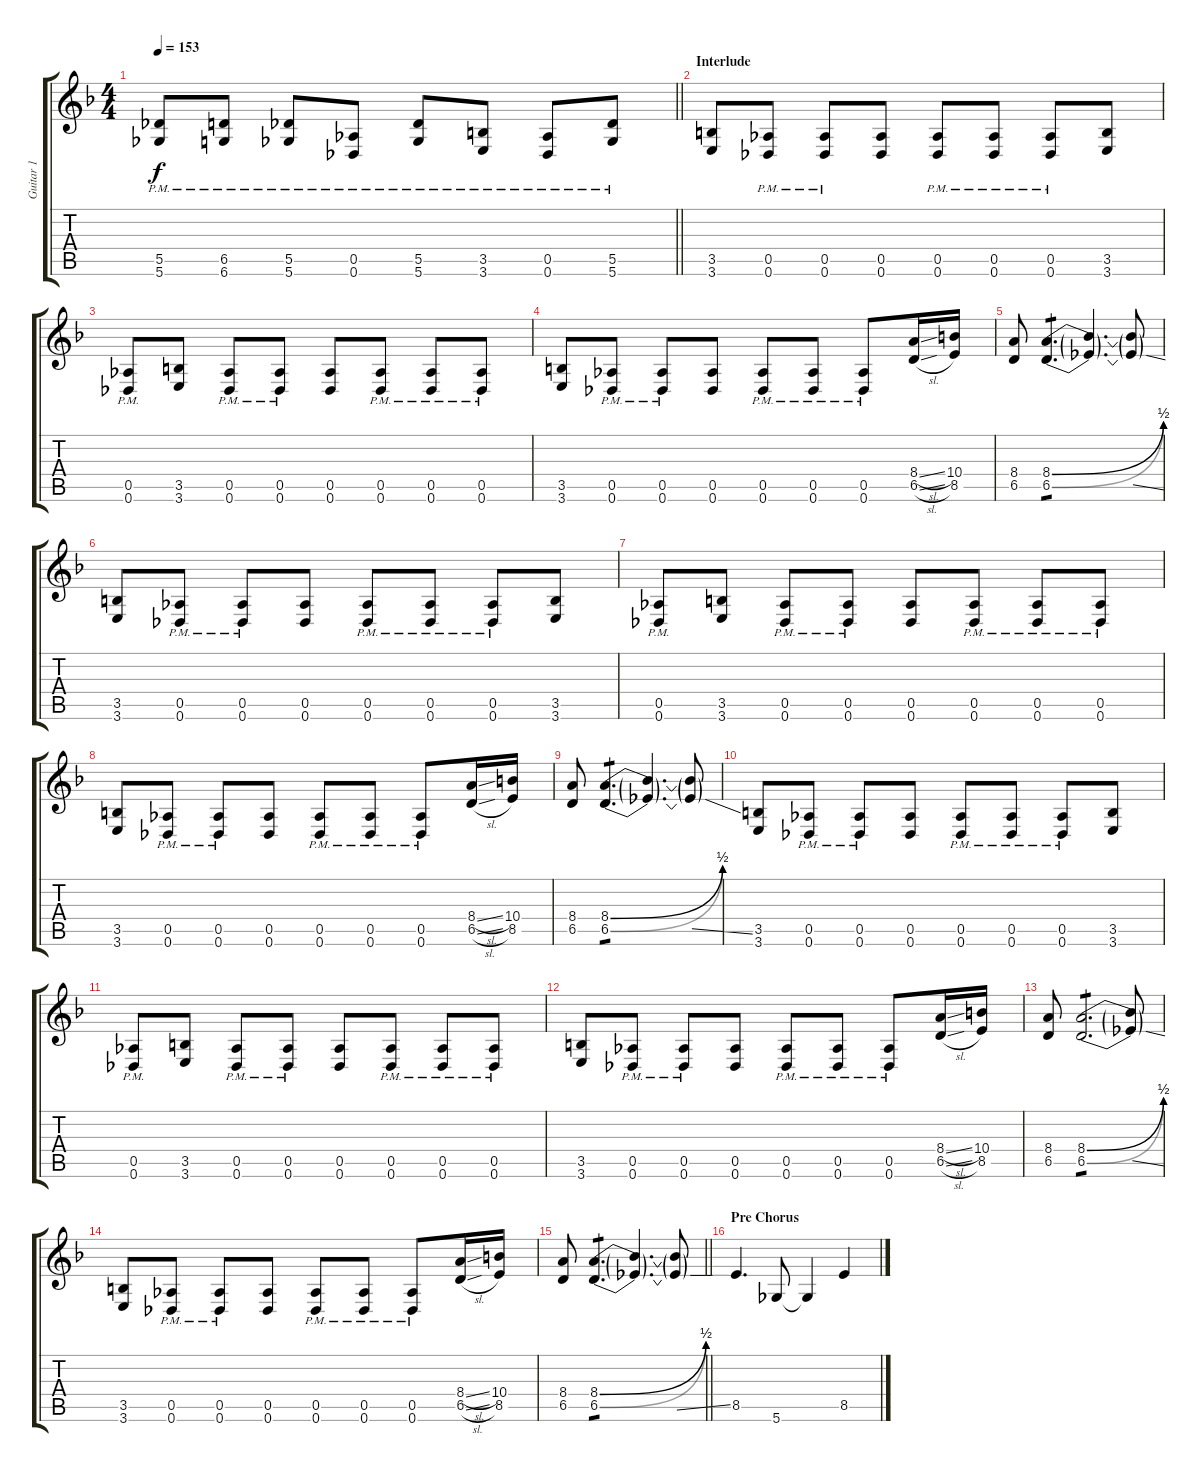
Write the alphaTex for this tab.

\track ("Guitar 1" "Guitar 1") {instrument distortionguitar}
\staff {score tabs}
\tuning (Eb4 Bb3 Gb3 Db3 Ab2 Db2) {hide}
\ts (4 4)
\tempo 153
\clef g2
\barLineRight lightlight
\ks dminor
(5.5 5.6{pm}).8{dy f} (6.5 6.6{pm}).8 (5.5 5.6{pm}).8 (0.5 0.6{pm}).8 (5.5 5.6{pm}).8 (3.5 3.6{pm}).8 (0.5 0.6{pm}).8 (5.5 5.6{pm}).8 |
\section ("" "Interlude")
(3.5 3.6).8 (0.5{pm} 0.6{pm}).8 (0.5{pm} 0.6{pm}).8 (0.5 0.6).8 (0.5{pm} 0.6{pm}).8 (0.5{pm} 0.6{pm}).8 (0.5{pm} 0.6{pm}).8 (3.5 3.6).8 |
(0.5{pm} 0.6{pm}).8 (3.5 3.6).8 (0.5{pm} 0.6{pm}).8 (0.5{pm} 0.6{pm}).8 (0.5 0.6).8 (0.5{pm} 0.6{pm}).8 (0.5{pm} 0.6{pm}).8 (0.5{pm} 0.6{pm}).8 |
(3.5 3.6).8 (0.5{pm} 0.6{pm}).8 (0.5{pm} 0.6{pm}).8 (0.5 0.6).8 (0.5{pm} 0.6{pm}).8 (0.5{pm} 0.6{pm}).8 (0.5{pm} 0.6{pm}).8 (8.4{sl} 6.5{sl}).16 (10.4 8.5).16 |
(8.4 6.5).8 (8.4{be (bend 0 0 60 2)} 6.5{be (bend 0 0 60 2)}).4{d tp 1} (8.4{t} 6.5{t}).4{d} (8.4{t} 6.5{ss t}).8 |
(3.5 3.6).8 (0.5{pm} 0.6{pm}).8 (0.5{pm} 0.6{pm}).8 (0.5 0.6).8 (0.5{pm} 0.6{pm}).8 (0.5{pm} 0.6{pm}).8 (0.5{pm} 0.6{pm}).8 (3.5 3.6).8 |
(0.5{pm} 0.6{pm}).8 (3.5 3.6).8 (0.5{pm} 0.6{pm}).8 (0.5{pm} 0.6{pm}).8 (0.5 0.6).8 (0.5{pm} 0.6{pm}).8 (0.5{pm} 0.6{pm}).8 (0.5{pm} 0.6{pm}).8 |
(3.5 3.6).8 (0.5{pm} 0.6{pm}).8 (0.5{pm} 0.6{pm}).8 (0.5 0.6).8 (0.5{pm} 0.6{pm}).8 (0.5{pm} 0.6{pm}).8 (0.5{pm} 0.6{pm}).8 (8.4{sl} 6.5{sl}).16 (10.4 8.5).16 |
(8.4 6.5).8 (8.4{be (bend 0 0 60 2)} 6.5{be (bend 0 0 60 2)}).4{d tp 1} (8.4{t} 6.5{t}).4{d} (8.4{t} 6.5{ss t}).8 |
(3.5 3.6).8 (0.5{pm} 0.6{pm}).8 (0.5{pm} 0.6{pm}).8 (0.5 0.6).8 (0.5{pm} 0.6{pm}).8 (0.5{pm} 0.6{pm}).8 (0.5{pm} 0.6{pm}).8 (3.5 3.6).8 |
(0.5{pm} 0.6{pm}).8 (3.5 3.6).8 (0.5{pm} 0.6{pm}).8 (0.5{pm} 0.6{pm}).8 (0.5 0.6).8 (0.5{pm} 0.6{pm}).8 (0.5{pm} 0.6{pm}).8 (0.5{pm} 0.6{pm}).8 |
(3.5 3.6).8 (0.5{pm} 0.6{pm}).8 (0.5{pm} 0.6{pm}).8 (0.5 0.6).8 (0.5{pm} 0.6{pm}).8 (0.5{pm} 0.6{pm}).8 (0.5{pm} 0.6{pm}).8 (8.4{sl} 6.5{sl}).16 (10.4 8.5).16 |
(8.4 6.5).8 (8.4{be (bend 0 0 60 2)} 6.5{be (bend 0 0 60 2)}).2{d tp 1} (8.4{t} 6.5{ss t}).8 |
(3.5 3.6).8 (0.5{pm} 0.6).8 (0.5{pm} 0.6).8 (0.5 0.6).8 (0.5{pm} 0.6).8 (0.5{pm} 0.6).8 (0.5{pm} 0.6).8 (8.4{sl} 6.5{sl}).16 (10.4 8.5).16 |
\barLineRight lightlight
(8.4 6.5).8 (8.4{be (bend 0 0 60 2)} 6.5{be (bend 0 0 60 2)}).4{d tp 1} (8.4{t} 6.5{t}).4{d} (8.4{t} 6.5{ss t}).8 |
\section ("" "Pre Chorus")
8.5.4{d} 5.6.8 5.6{t}.4 8.5.4
